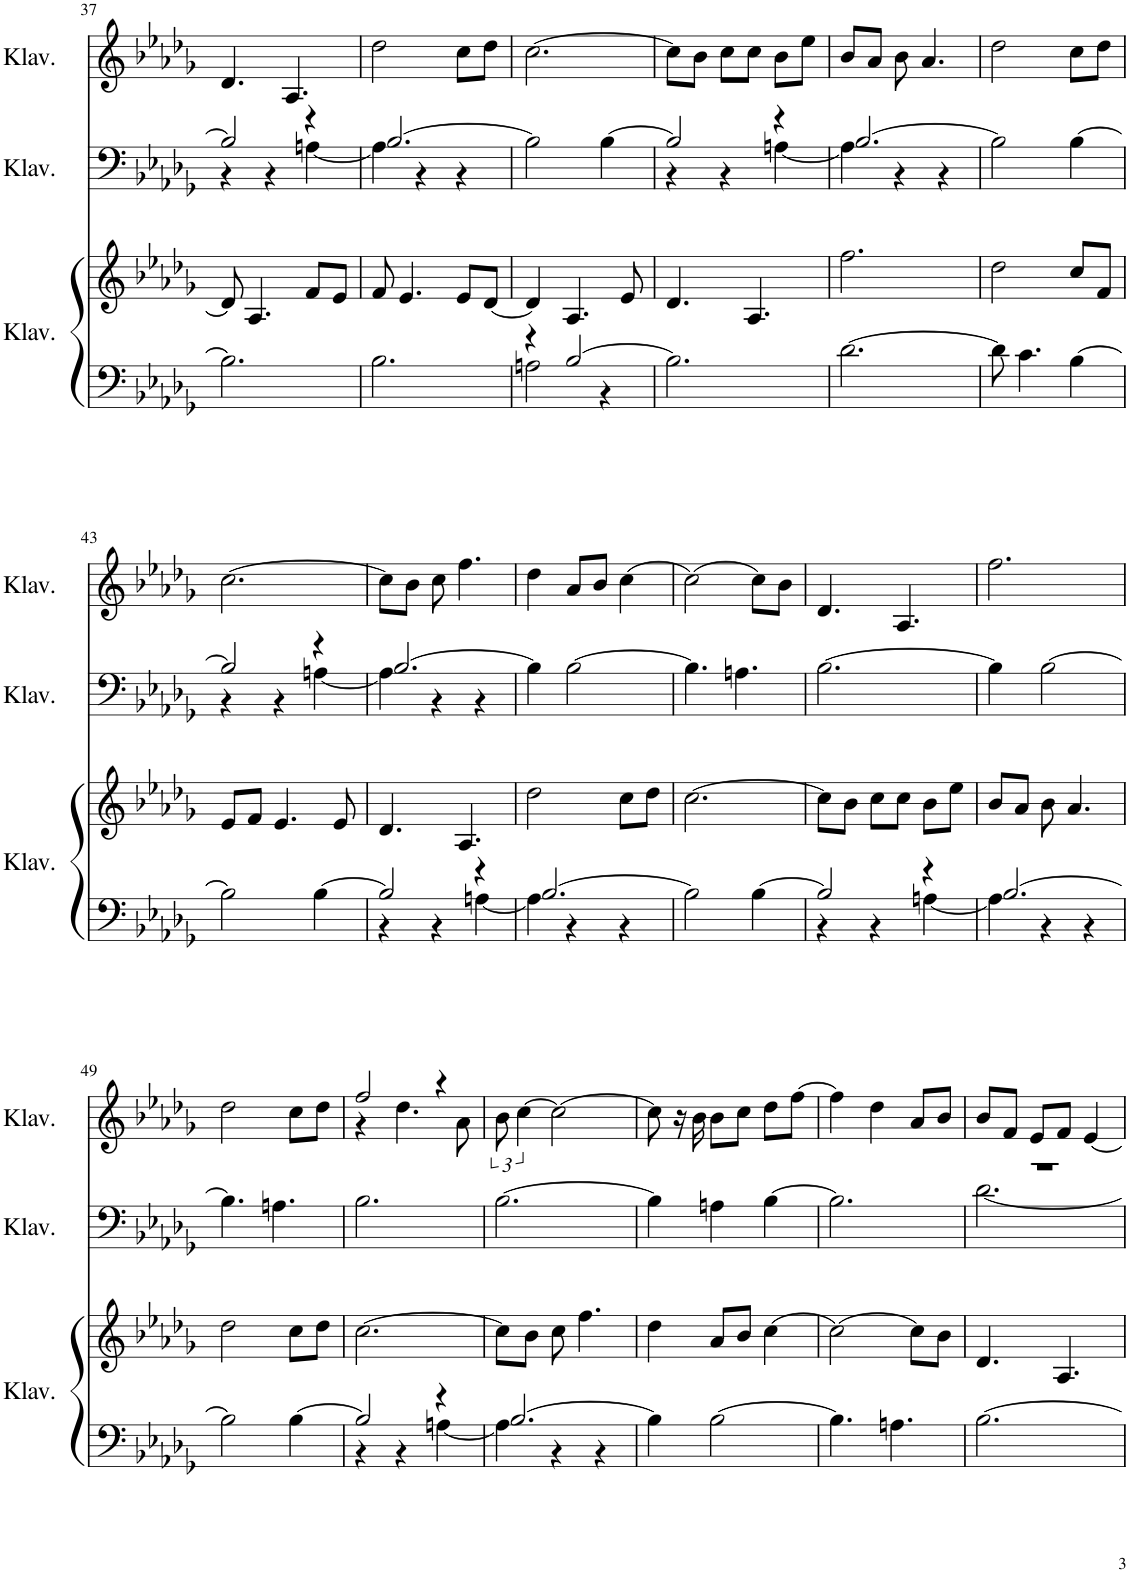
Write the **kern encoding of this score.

**kern	**kern	**kern	**kern
*part3	*part3	*part2	*part1
*staff4	*staff3	*staff2	*staff1
*I"Klavier	*	*I"Klavier	*I"Klavier
*I'Klav.	*	*I'Klav.	*I'Klav.
!!LO:PB:g=z
*clefF4	*clefG2	*clefF4	*clefG2
*k[b-e-a-d-g-]	*k[b-e-a-d-g-]	*k[b-e-a-d-g-]	*k[b-e-a-d-g-]
*M3/4	*M3/4	*M3/4	*M3/4
=37	=37	=37	=37
*	*	*^	*
2.B-\]	8d-/]	2B-/]	4r	4.d-/
.	4.A-/	.	.	.
.	.	.	4r	.
.	.	.	.	4.A-/
.	8f/L	4r	[4An\	.
.	8e-/J	.	.	.
=38	=38	=38	=38	=38
2.B-\	8f/	[2.B-/	4A\]	2dd-\
.	4.e-/	.	.	.
.	.	.	4r	.
.	8e-/L	.	4r	8cc\L
.	[8d-/J	.	.	8dd-\J
*	*	*v	*v	*
=39	=39	=39	=39
*^	*	*	*
4r	2An\	4d-/]	2B-\]	[2.cc\
[2B-/	.	4.A-/	.	.
.	4r	.	[4B-\	.
.	.	8e-/	.	.
*v	*v	*	*	*
=40	=40	=40	=40
*	*	*^	*
2.B-\]	4.d-/	2B-/]	4r	8cc\L]
.	.	.	.	8b-\J
.	.	.	4r	8cc\L
.	4.A-/	.	.	8cc\J
.	.	4r	[4An\	8b-\L
.	.	.	.	8ee-\J
=41	=41	=41	=41	=41
[2.d-\	2.ff\	[2.B-/	4A\]	8b-/L
.	.	.	.	8a-/J
.	.	.	4r	8b-\
.	.	.	.	4.a-/
.	.	.	4r	.
*	*	*v	*v	*
=42	=42	=42	=42
8d-\]	2dd-\	2B-\]	2dd-\
4.c\	.	.	.
[4B-\	8cc/L	[4B-\	8cc\L
.	8f/J	.	8dd-\J
!!LO:LB:g=z
=43	=43	=43	=43
*	*	*^	*
2B-\]	8e-/L	2B-/]	4r	[2.cc\
.	8f/J	.	.	.
.	4.e-/	.	4r	.
[4B-\	.	4r	[4An\	.
.	8e-/	.	.	.
=44	=44	=44	=44	=44
*^	*	*	*	*
2B-/]	4r	4.d-/	[2.B-/	4A\]	8cc\L]
.	.	.	.	.	8b-\J
.	4r	.	.	4r	8cc\
.	.	4.A-/	.	.	4.ff\
4r	[4An\	.	.	4r	.
*	*	*	*v	*v	*
=45	=45	=45	=45	=45
[2.B-/	4A\]	2dd-\	4B-\]	4dd-\
.	4r	.	[2B-\	8a-/L
.	.	.	.	8b-/J
.	4r	8cc\L	.	[4cc\
.	.	8dd-\J	.	.
*v	*v	*	*	*
=46	=46	=46	=46
2B-\]	[2.cc\	4.B-\]	2cc\_
.	.	4.An\	.
[4B-\	.	.	8cc\L]
.	.	.	8b-\J
=47	=47	=47	=47
*^	*	*	*
2B-/]	4r	8cc\L]	[2.B-\	4.d-/
.	.	8b-\J	.	.
.	4r	8cc\L	.	.
.	.	8cc\J	.	4.A-/
4r	[4An\	8b-\L	.	.
.	.	8ee-\J	.	.
=48	=48	=48	=48	=48
[2.B-/	4A\]	8b-/L	4B-\]	2.ff\
.	.	8a-/J	.	.
.	4r	8b-\	[2B-\	.
.	.	4.a-/	.	.
.	4r	.	.	.
*v	*v	*	*	*
!!LO:LB:g=z
=49	=49	=49	=49
2B-\]	2dd-\	4.B-\]	2dd-\
.	.	4.An\	.
[4B-\	8cc\L	.	8cc\L
.	8dd-\J	.	8dd-\J
=50	=50	=50	=50
*^	*	*	*^
2B-/]	4r	[2.cc\	2.B-\	2ff/	4r
.	4r	.	.	.	4.dd-\
4r	[4An\	.	.	4r	.
.	.	.	.	.	8a-\
*	*	*	*	*v	*v
=51	=51	=51	=51	=51
[2.B-/	4A\]	8cc\L]	[2.B-\	12b-\
.	.	.	.	[6cc\
.	.	8b-\J	.	.
.	4r	8cc\	.	2cc\_
.	.	4.ff\	.	.
.	4r	.	.	.
*v	*v	*	*	*
=52	=52	=52	=52
4B-\]	4dd-\	4B-\]	8cc\]
.	.	.	16r
.	.	.	16b-\
[2B-\	8a-/L	4An\	8b-\L
.	8b-/J	.	8cc\J
.	[4cc\	[4B-\	8dd-\L
.	.	.	[8ff\J
=53	=53	=53	=53
4.B-\]	2cc\_	2.B-\]	4ff\]
.	.	.	4dd-\
4.An\	.	.	.
.	8cc\L]	.	8a-/L
.	8b-\J	.	8b-/J
=54	=54	=54	=54
*	*	*^	*
[2.B-\	4.d-/	2.r	[2.d-\	8b-/L
.	.	.	.	8f/J
.	.	.	.	8e-/L
.	4.A-/	.	.	8f/J
.	.	.	.	[4e-/
*	*	*v	*v	*
=	=	=	=
*-	*-	*-	*-
